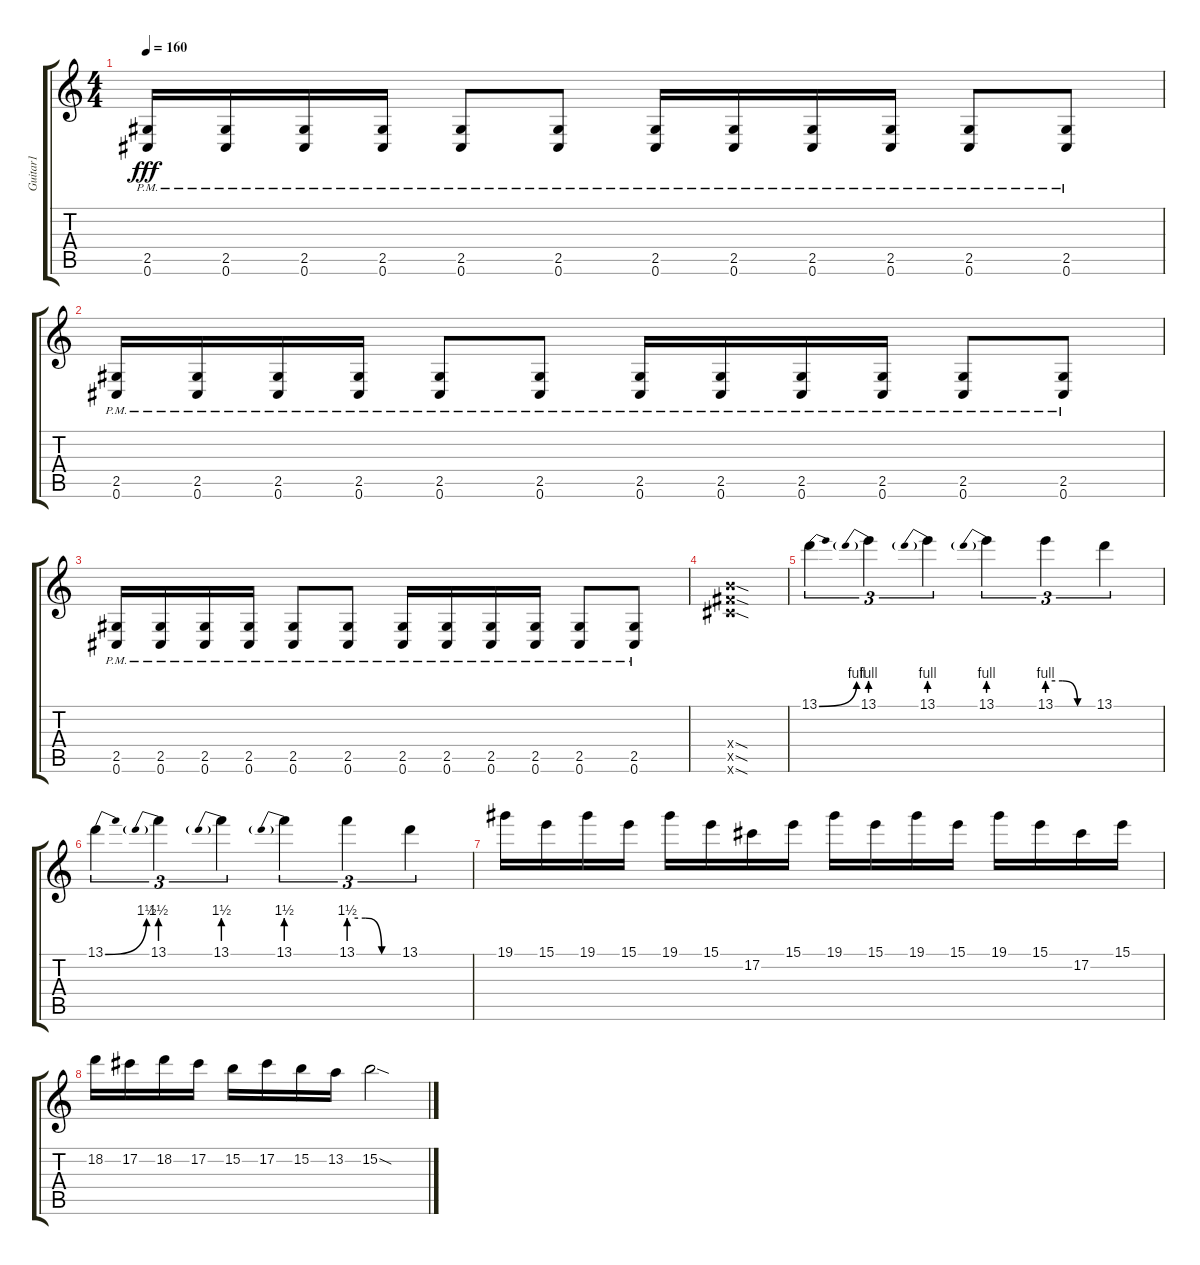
\track ("Guitar1" "Guitar1") {instrument overdrivenguitar}
\staff {score tabs}
\tuning (Db4 Ab3 E3 B2 Gb2 Db2) {hide}
\ts (4 4)
\tempo 160
\clef g2
\ks c
(2.5{pm} 0.6{pm}).16{dy fff} (2.5{pm} 0.6{pm}).16 (2.5{pm} 0.6{pm}).16 (2.5{pm} 0.6{pm}).16 (2.5{pm} 0.6{pm}).8 (2.5{pm} 0.6{pm}).8 (2.5{pm} 0.6{pm}).16 (2.5{pm} 0.6{pm}).16 (2.5{pm} 0.6{pm}).16 (2.5{pm} 0.6{pm}).16 (2.5{pm} 0.6{pm}).8 (2.5{pm} 0.6{pm}).8 |
(2.5{pm} 0.6{pm}).16 (2.5{pm} 0.6{pm}).16 (2.5{pm} 0.6{pm}).16 (2.5{pm} 0.6{pm}).16 (2.5{pm} 0.6{pm}).8 (2.5{pm} 0.6{pm}).8 (2.5{pm} 0.6{pm}).16 (2.5{pm} 0.6{pm}).16 (2.5{pm} 0.6{pm}).16 (2.5{pm} 0.6{pm}).16 (2.5{pm} 0.6{pm}).8 (2.5{pm} 0.6{pm}).8 |
(2.5{pm} 0.6{pm}).16 (2.5{pm} 0.6{pm}).16 (2.5{pm} 0.6{pm}).16 (2.5{pm} 0.6{pm}).16 (2.5{pm} 0.6{pm}).8 (2.5{pm} 0.6{pm}).8 (2.5{pm} 0.6{pm}).16 (2.5{pm} 0.6{pm}).16 (2.5{pm} 0.6{pm}).16 (2.5{pm} 0.6{pm}).16 (2.5{pm} 0.6{pm}).8 (2.5{pm} 0.6{pm}).8 |
(12.4{sod x} 12.5{sod x} 12.6{sod x}).1 |
13.1{be (bend 0 0 60 4)}.4{tu (3 2)} 13.1{be (prebend 0 4 60 4)}.4{tu (3 2)} 13.1{be (prebend 0 4 60 4)}.4{tu (3 2)} 13.1{be (prebend 0 4 60 4)}.4{tu (3 2)} 13.1{be (custom 0 4 20 4 40 0 60 0)}.4{tu (3 2)} 13.1.4{tu (3 2)} |
13.1{be (bend 0 0 60 6)}.4{tu (3 2)} 13.1{be (prebend 0 6 60 6)}.4{tu (3 2)} 13.1{be (prebend 0 6 60 6)}.4{tu (3 2)} 13.1{be (prebend 0 6 60 6)}.4{tu (3 2)} 13.1{be (custom 0 6 20 6 40 0 60 0)}.4{tu (3 2)} 13.1.4{tu (3 2)} |
19.1.16 15.1.16 19.1.16 15.1.16 19.1.16 15.1.16 17.2.16 15.1.16 19.1.16 15.1.16 19.1.16 15.1.16 19.1.16 15.1.16 17.2.16 15.1.16 |
18.2.16 17.2.16 18.2.16 17.2.16 15.2.16 17.2.16 15.2.16 13.2.16 15.2{sod}.2
